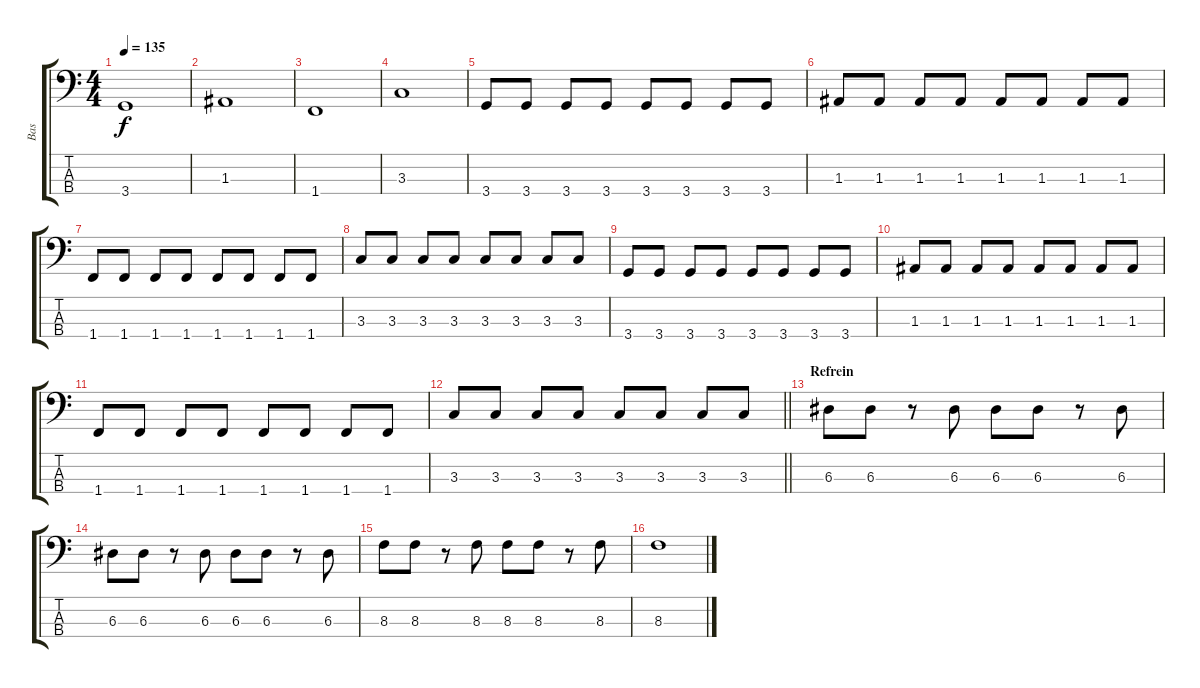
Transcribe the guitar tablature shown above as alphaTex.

\track ("Bas" "Bas") {instrument electricbassfinger}
\staff {score tabs}
\tuning (G2 D2 A1 E1) {hide}
\ts (4 4)
\tempo 135
\clef f4
\ks c
3.4.1{dy f} |
1.3.1 |
1.4.1 |
3.3.1 |
3.4.8 3.4.8 3.4.8 3.4.8 3.4.8 3.4.8 3.4.8 3.4.8 |
1.3.8 1.3.8 1.3.8 1.3.8 1.3.8 1.3.8 1.3.8 1.3.8 |
1.4.8 1.4.8 1.4.8 1.4.8 1.4.8 1.4.8 1.4.8 1.4.8 |
3.3.8 3.3.8 3.3.8 3.3.8 3.3.8 3.3.8 3.3.8 3.3.8 |
3.4.8 3.4.8 3.4.8 3.4.8 3.4.8 3.4.8 3.4.8 3.4.8 |
1.3.8 1.3.8 1.3.8 1.3.8 1.3.8 1.3.8 1.3.8 1.3.8 |
1.4.8 1.4.8 1.4.8 1.4.8 1.4.8 1.4.8 1.4.8 1.4.8 |
\barLineRight lightlight
3.3.8 3.3.8 3.3.8 3.3.8 3.3.8 3.3.8 3.3.8 3.3.8 |
\section ("" "Refrein")
6.3.8 6.3.8 r.8 6.3.8 6.3.8 6.3.8 r.8 6.3.8 |
6.3.8 6.3.8 r.8 6.3.8 6.3.8 6.3.8 r.8 6.3.8 |
8.3.8 8.3.8 r.8 8.3.8 8.3.8 8.3.8 r.8 8.3.8 |
8.3.1
